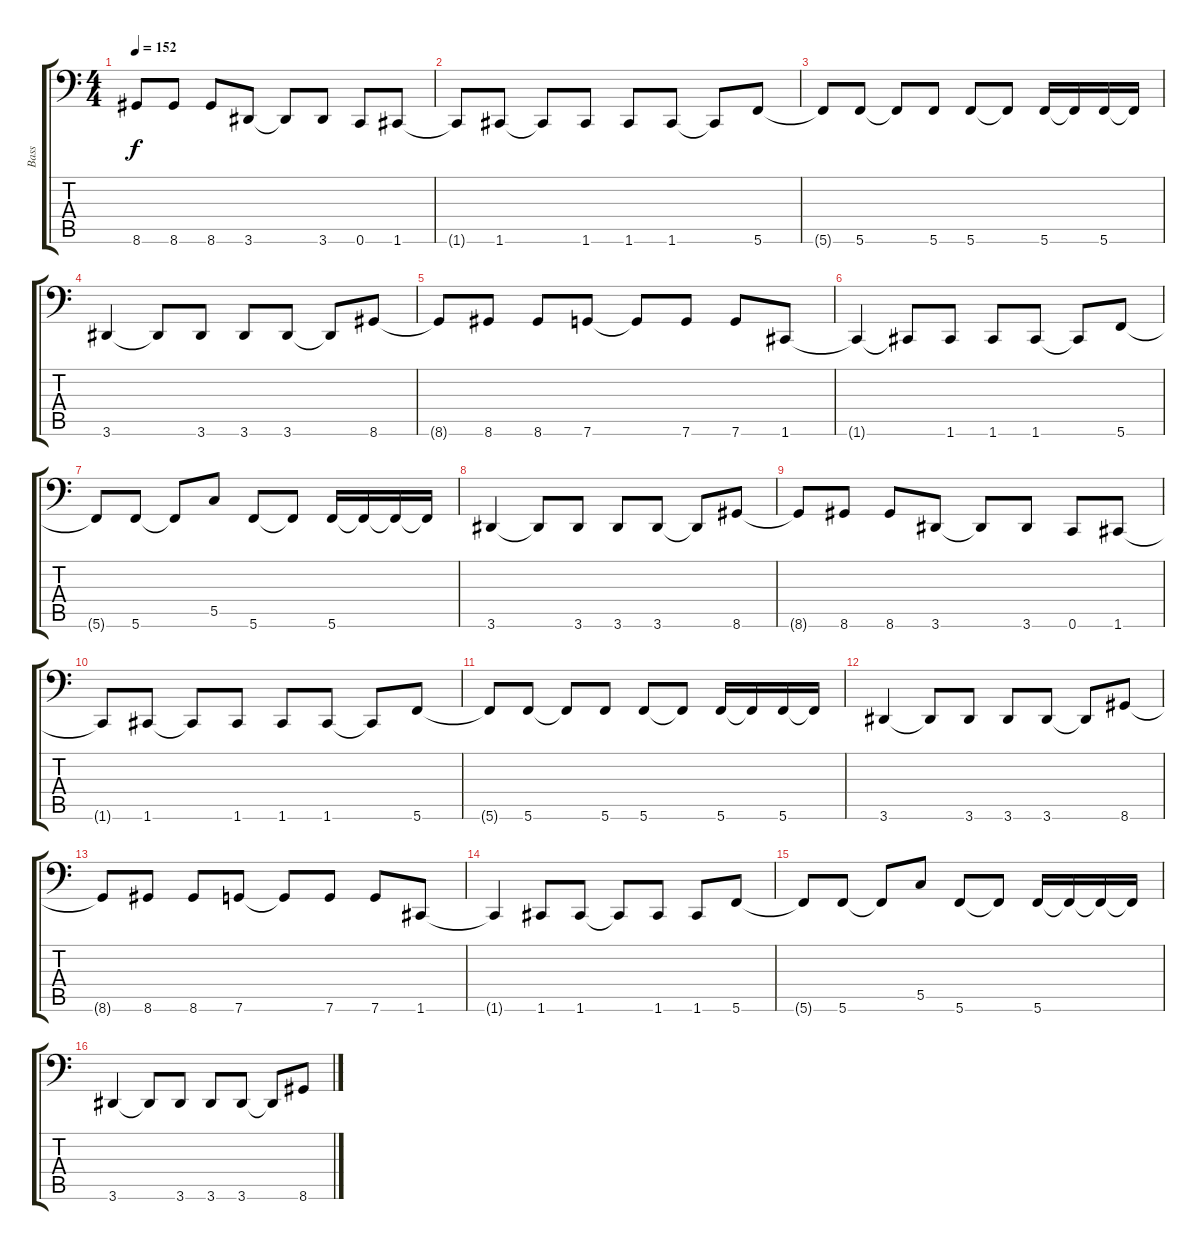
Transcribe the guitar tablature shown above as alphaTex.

\track ("Bass" "Bass") {instrument electricbassfinger}
\staff {score tabs}
\tuning (D3 A2 F2 C2 G1 C1) {hide}
\ts (4 4)
\tempo 152
\clef f4
\ks c
8.6{t}.8{dy f} 8.6.8 8.6.8 3.6.8 3.6{t}.8 3.6.8 0.6.8 1.6.8 |
1.6{t}.8 1.6.8 1.6{t}.8 1.6.8 1.6.8 1.6.8 1.6{t}.8 5.6.8 |
5.6{t}.8 5.6.8 5.6{t}.8 5.6.8 5.6.8 5.6{t}.8 5.6.16 5.6{t}.16 5.6.16 5.6{t}.16 |
3.6.4 3.6{t}.8 3.6.8 3.6.8 3.6.8 3.6{t}.8 8.6.8 |
8.6{t}.8 8.6.8 8.6.8 7.6.8 7.6{t}.8 7.6.8 7.6.8 1.6.8 |
1.6{t}.4 1.6{t}.8 1.6.8 1.6.8 1.6.8 1.6{t}.8 5.6.8 |
5.6{t}.8 5.6.8 5.6{t}.8 5.5.8 5.6.8 5.6{t}.8 5.6.16 5.6{t}.16 5.6{t}.16 5.6{t}.16 |
3.6.4 3.6{t}.8 3.6.8 3.6.8 3.6.8 3.6{t}.8 8.6.8 |
8.6{t}.8 8.6.8 8.6.8 3.6.8 3.6{t}.8 3.6.8 0.6.8 1.6.8 |
1.6{t}.8 1.6.8 1.6{t}.8 1.6.8 1.6.8 1.6.8 1.6{t}.8 5.6.8 |
5.6{t}.8 5.6.8 5.6{t}.8 5.6.8 5.6.8 5.6{t}.8 5.6.16 5.6{t}.16 5.6.16 5.6{t}.16 |
3.6.4 3.6{t}.8 3.6.8 3.6.8 3.6.8 3.6{t}.8 8.6.8 |
8.6{t}.8 8.6.8 8.6.8 7.6.8 7.6{t}.8 7.6.8 7.6.8 1.6.8 |
1.6{t}.4 1.6.8 1.6.8 1.6{t}.8 1.6.8 1.6.8 5.6.8 |
5.6{t}.8 5.6.8 5.6{t}.8 5.5.8 5.6.8 5.6{t}.8 5.6.16 5.6{t}.16 5.6{t}.16 5.6{t}.16 |
3.6.4 3.6{t}.8 3.6.8 3.6.8 3.6.8 3.6{t}.8 8.6.8
